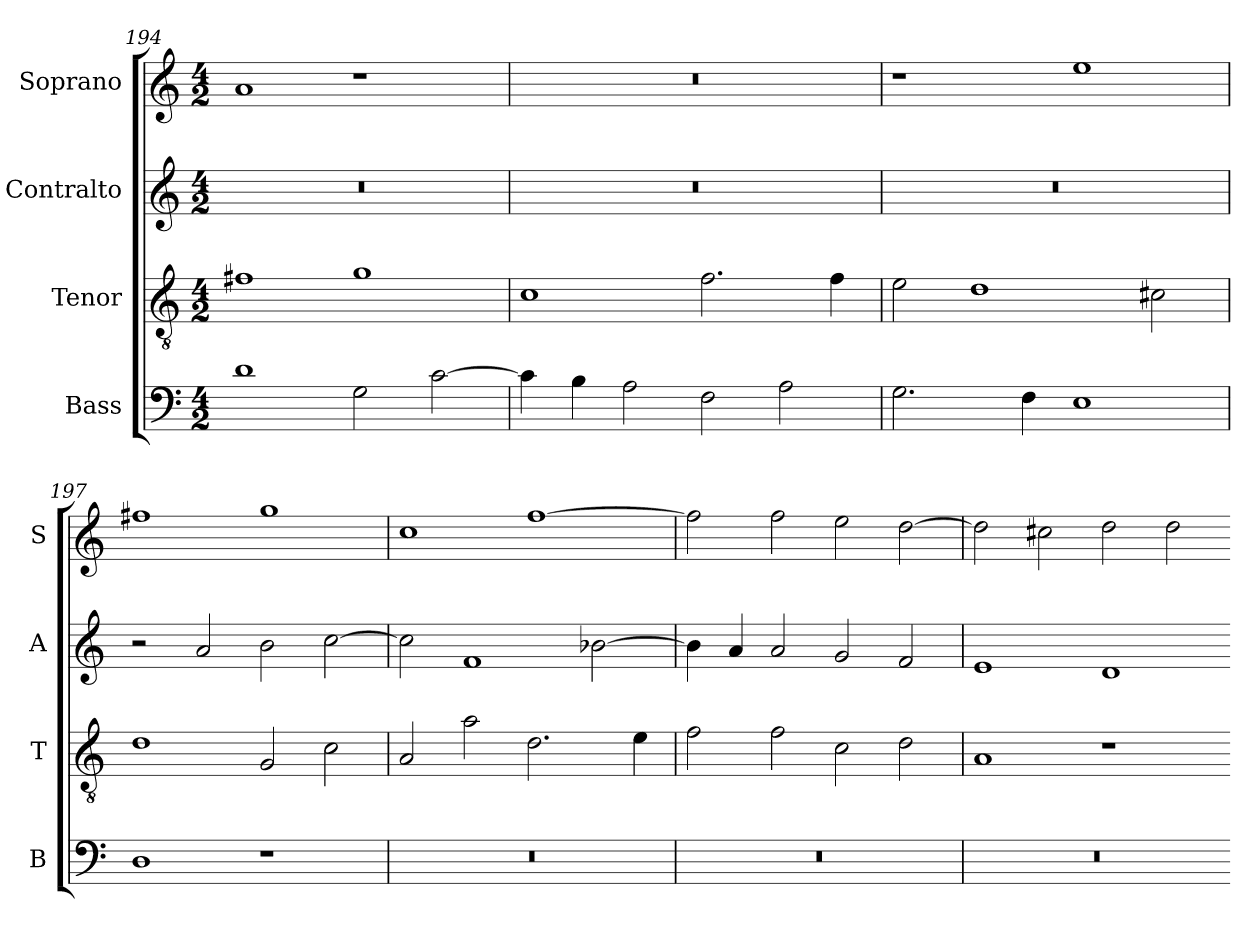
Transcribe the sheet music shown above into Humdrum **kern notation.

**kern	**kern	**kern	**kern
*part4	*part3	*part2	*part1
*staff4	*staff3	*staff2	*staff1
*I"Bass	*I"Tenor	*I"Contralto	*I"Soprano
*I'B	*I'T	*I'A	*I'S
*clefF4	*clefGv2	*clefG2	*clefG2
*k[]	*k[]	*k[]	*k[]
*M4/2	*M4/2	*M4/2	*M4/2
=194	=194	=194	=194
1d	1f#X	0r	1a
2G	1g	.	1r
[2c	.	.	.
=195	=195	=195	=195
4c]	1c	0r	0r
4B	.	.	.
2A	.	.	.
2F	2.f	.	.
2A	.	.	.
.	4f	.	.
=196	=196	=196	=196
2.G	2e	0r	1r
.	1d	.	.
4F	.	.	.
1E	.	.	1ee
.	2c#X	.	.
=197	=197	=197	=197
1D	1d	2r	1ff#X
.	.	2a	.
1r	2G	2b	1gg
.	2c	[2cc	.
=198	=198	=198	=198
0r	2A	2cc]	1cc
.	2a	1f	.
.	2.d	.	[1ff
.	.	[2b-X	.
.	4e	.	.
=199	=199	=199	=199
0r	2f	4b-]	2ff]
.	.	4a	.
.	2f	2a	2ff
.	2c	2g	2ee
.	2d	2f	[2dd
=200	=200	=200	=200
0r	1A	1e	2dd]
.	.	.	2cc#X
.	1r	1d	2dd
.	.	.	2dd
=-	=-	=-	=-
*-	*-	*-	*-
